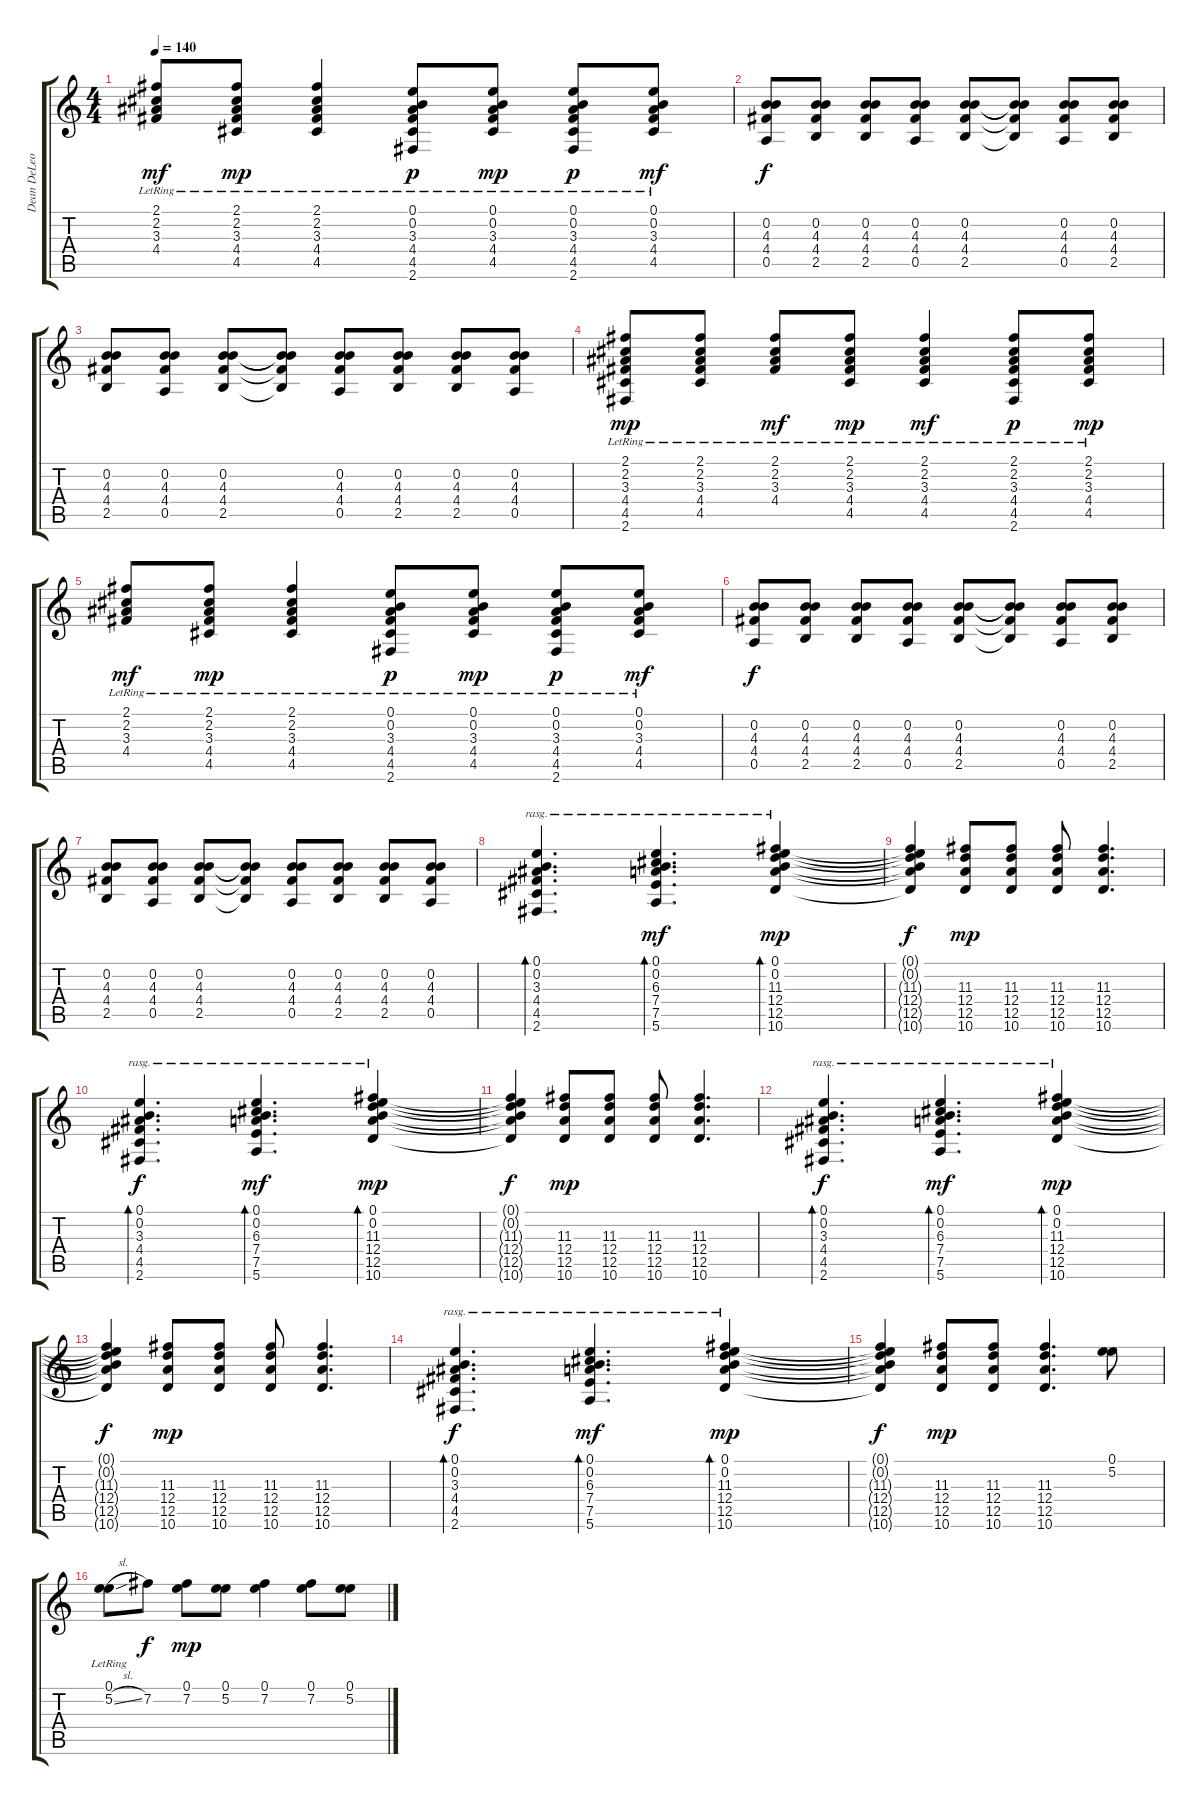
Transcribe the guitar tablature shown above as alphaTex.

\track ("Dean DeLeo - Guitar 1" "Dean DeLeo") {instrument acousticguitarsteel}
\staff {score tabs}
\tuning (E4 B3 G3 D3 A2 E2) {hide}
\ts (4 4)
\tempo 140
\clef g2
\ks c
(2.1{lr} 2.2{lr} 3.3{lr} 4.4{lr}).8{dy mf} (2.1{lr} 2.2{lr} 3.3{lr} 4.4{lr} 4.5{lr}).8{dy mp} (2.1{lr} 2.2{lr} 3.3{lr} 4.4{lr} 4.5{lr}).4 (0.1{lr} 0.2{lr} 3.3{lr} 4.4{lr} 4.5{lr} 2.6{lr}).8{dy p} (0.1{lr} 0.2{lr} 3.3{lr} 4.4{lr} 4.5{lr}).8{dy mp} (0.1{lr} 0.2{lr} 3.3{lr} 4.4{lr} 4.5{lr} 2.6{lr}).8{dy p} (0.1 0.2{lr} 3.3{lr} 4.4{lr} 4.5{lr}).8{dy mf} |
(0.2 4.3 4.4 0.5).8{dy f} (0.2 4.3 4.4 2.5).8 (0.2 4.3 4.4 2.5).8 (0.2 4.3 4.4 0.5).8 (0.2 4.3 4.4 2.5).8 (0.2{t} 4.3{t} 4.4{t} 2.5{t}).8 (0.2 4.3 4.4 0.5).8 (0.2 4.3 4.4 2.5).8 |
(0.2 4.3 4.4 2.5).8 (0.2 4.3 4.4 0.5).8 (0.2 4.3 4.4 2.5).8 (0.2{t} 4.3{t} 4.4{t} 2.5{t}).8 (0.2 4.3 4.4 0.5).8 (0.2 4.3 4.4 2.5).8 (0.2 4.3 4.4 2.5).8 (0.2 4.3 4.4 0.5).8 |
(2.1{lr} 2.2{lr} 3.3{lr} 4.4{lr} 4.5{lr} 2.6{lr}).8{dy mp} (2.1{lr} 2.2{lr} 3.3{lr} 4.4{lr} 4.5{lr}).8 (2.1{lr} 2.2{lr} 3.3{lr} 4.4{lr}).8{dy mf} (2.1{lr} 2.2{lr} 3.3{lr} 4.4{lr} 4.5{lr}).8{dy mp} (2.1{lr} 2.2{lr} 3.3{lr} 4.4{lr} 4.5{lr}).4{dy mf} (2.1{lr} 2.2{lr} 3.3{lr} 4.4{lr} 4.5{lr} 2.6{lr}).8{dy p} (2.1{lr} 2.2{lr} 3.3{lr} 4.4{lr} 4.5{lr}).8{dy mp} |
(2.1{lr} 2.2{lr} 3.3{lr} 4.4{lr}).8{dy mf} (2.1{lr} 2.2{lr} 3.3{lr} 4.4{lr} 4.5{lr}).8{dy mp} (2.1{lr} 2.2{lr} 3.3{lr} 4.4{lr} 4.5{lr}).4 (0.1{lr} 0.2{lr} 3.3{lr} 4.4{lr} 4.5{lr} 2.6{lr}).8{dy p} (0.1{lr} 0.2{lr} 3.3{lr} 4.4{lr} 4.5{lr}).8{dy mp} (0.1{lr} 0.2{lr} 3.3{lr} 4.4{lr} 4.5{lr} 2.6{lr}).8{dy p} (0.1 0.2{lr} 3.3{lr} 4.4{lr} 4.5{lr}).8{dy mf} |
(0.2 4.3 4.4 0.5).8{dy f} (0.2 4.3 4.4 2.5).8 (0.2 4.3 4.4 2.5).8 (0.2 4.3 4.4 0.5).8 (0.2 4.3 4.4 2.5).8 (0.2{t} 4.3{t} 4.4{t} 2.5{t}).8 (0.2 4.3 4.4 0.5).8 (0.2 4.3 4.4 2.5).8 |
(0.2 4.3 4.4 2.5).8 (0.2 4.3 4.4 0.5).8 (0.2 4.3 4.4 2.5).8 (0.2{t} 4.3{t} 4.4{t} 2.5{t}).8 (0.2 4.3 4.4 0.5).8 (0.2 4.3 4.4 2.5).8 (0.2 4.3 4.4 2.5).8 (0.2 4.3 4.4 0.5).8 |
(0.1 0.2 3.3 4.4 4.5 2.6).4{d bd 30 rasg ii} (0.1 0.2 6.3 7.4 7.5 5.6).4{d bd 30 rasg ii dy mf} (0.1 0.2 11.3 12.4 12.5 10.6).4{bd 30 rasg ii dy mp} |
(0.1{t} 0.2{t} 11.3{t} 12.4{t} 12.5{t} 10.6{t}).4{dy f} (11.3 12.4 12.5 10.6).8{dy mp} (11.3 12.4 12.5 10.6).8 (11.3 12.4 12.5 10.6).8 (11.3 12.4 12.5 10.6).4{d} |
(0.1 0.2 3.3 4.4 4.5 2.6).4{d bd 30 rasg ii dy f} (0.1 0.2 6.3 7.4 7.5 5.6).4{d bd 30 rasg ii dy mf} (0.1 0.2 11.3 12.4 12.5 10.6).4{bd 30 rasg ii dy mp} |
(0.1{t} 0.2{t} 11.3{t} 12.4{t} 12.5{t} 10.6{t}).4{dy f} (11.3 12.4 12.5 10.6).8{dy mp} (11.3 12.4 12.5 10.6).8 (11.3 12.4 12.5 10.6).8 (11.3 12.4 12.5 10.6).4{d} |
(0.1 0.2 3.3 4.4 4.5 2.6).4{d bd 30 rasg ii dy f} (0.1 0.2 6.3 7.4 7.5 5.6).4{d bd 30 rasg ii dy mf} (0.1 0.2 11.3 12.4 12.5 10.6).4{bd 30 rasg ii dy mp} |
(0.1{t} 0.2{t} 11.3{t} 12.4{t} 12.5{t} 10.6{t}).4{dy f} (11.3 12.4 12.5 10.6).8{dy mp} (11.3 12.4 12.5 10.6).8 (11.3 12.4 12.5 10.6).8 (11.3 12.4 12.5 10.6).4{d} |
(0.1 0.2 3.3 4.4 4.5 2.6).4{d bd 30 rasg ii dy f} (0.1 0.2 6.3 7.4 7.5 5.6).4{d bd 30 rasg ii dy mf} (0.1 0.2 11.3 12.4 12.5 10.6).4{bd 30 rasg ii dy mp} |
(0.1{t} 0.2{t} 11.3{t} 12.4{t} 12.5{t} 10.6{t}).4{dy f} (11.3 12.4 12.5 10.6).8{dy mp} (11.3 12.4 12.5 10.6).8 (11.3 12.4 12.5 10.6).4{d} (0.1 5.2).8 |
(0.1{lr} 5.2{sl}).8 7.2.8{dy f} (0.1 7.2).8{dy mp} (0.1 5.2).8 (0.1 7.2).4 (0.1 7.2).8 (0.1 5.2).8
